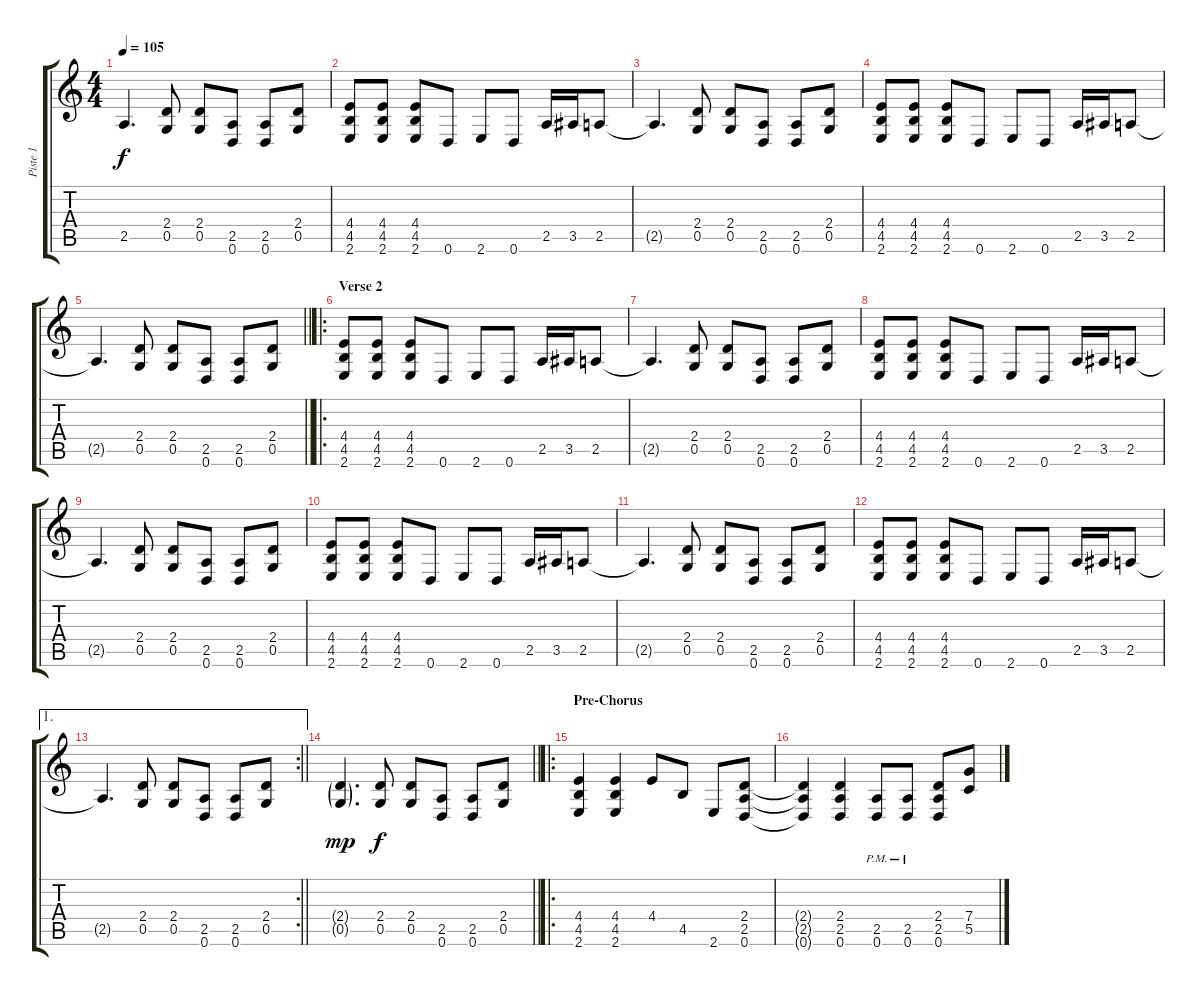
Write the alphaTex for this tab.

\track ("Piste 1" "Piste 1") {instrument distortionguitar}
\staff {score tabs}
\tuning (D4 A3 F3 C3 G2 D2) {hide}
\ts (4 4)
\tempo 105
\clef g2
\ks c
2.5{t}.4{d dy f} (2.4 0.5).8 (2.4 0.5).8 (2.5 0.6).8 (2.5 0.6).8 (2.4 0.5).8 |
(4.4 4.5 2.6).8 (4.4 4.5 2.6).8 (4.4 4.5 2.6).8 0.6.8 2.6.8 0.6.8 2.5.16 3.5.16 2.5.8 |
2.5{t}.4{d} (2.4 0.5).8 (2.4 0.5).8 (2.5 0.6).8 (2.5 0.6).8 (2.4 0.5).8 |
(4.4 4.5 2.6).8 (4.4 4.5 2.6).8 (4.4 4.5 2.6).8 0.6.8 2.6.8 0.6.8 2.5.16 3.5.16 2.5.8 |
\barLineRight lightlight
2.5{t}.4{d} (2.4 0.5).8 (2.4 0.5).8 (2.5 0.6).8 (2.5 0.6).8 (2.4 0.5).8 |
\ro
\section ("" "Verse 2")
(4.4 4.5 2.6).8 (4.4 4.5 2.6).8 (4.4 4.5 2.6).8 0.6.8 2.6.8 0.6.8 2.5.16 3.5.16 2.5.8 |
2.5{t}.4{d} (2.4 0.5).8 (2.4 0.5).8 (2.5 0.6).8 (2.5 0.6).8 (2.4 0.5).8 |
(4.4 4.5 2.6).8 (4.4 4.5 2.6).8 (4.4 4.5 2.6).8 0.6.8 2.6.8 0.6.8 2.5.16 3.5.16 2.5.8 |
2.5{t}.4{d} (2.4 0.5).8 (2.4 0.5).8 (2.5 0.6).8 (2.5 0.6).8 (2.4 0.5).8 |
(4.4 4.5 2.6).8 (4.4 4.5 2.6).8 (4.4 4.5 2.6).8 0.6.8 2.6.8 0.6.8 2.5.16 3.5.16 2.5.8 |
2.5{t}.4{d} (2.4 0.5).8 (2.4 0.5).8 (2.5 0.6).8 (2.5 0.6).8 (2.4 0.5).8 |
(4.4 4.5 2.6).8 (4.4 4.5 2.6).8 (4.4 4.5 2.6).8 0.6.8 2.6.8 0.6.8 2.5.16 3.5.16 2.5.8 |
\ae 1
\rc 2
\barLineRight lightlight
2.5{t}.4{d} (2.4 0.5).8 (2.4 0.5).8 (2.5 0.6).8 (2.5 0.6).8 (2.4 0.5).8 |
\barLineRight lightlight
(2.4{g} 0.5{g}).4{d dy mp} (2.4 0.5).8{dy f} (2.4 0.5).8 (2.5 0.6).8 (2.5 0.6).8 (2.4 0.5).8 |
\ro
\section ("" "Pre-Chorus")
(4.4 4.5 2.6).4 (4.4 4.5 2.6).4 4.4.8 4.5.8 2.6.8 (2.4 2.5 0.6).8 |
(2.4{t} 2.5{t} 0.6{t}).4 (2.4 2.5 0.6).4 (2.5{pm} 0.6{pm}).8 (2.5{pm} 0.6{pm}).8 (2.4 2.5 0.6).8 (7.4 5.5).8
